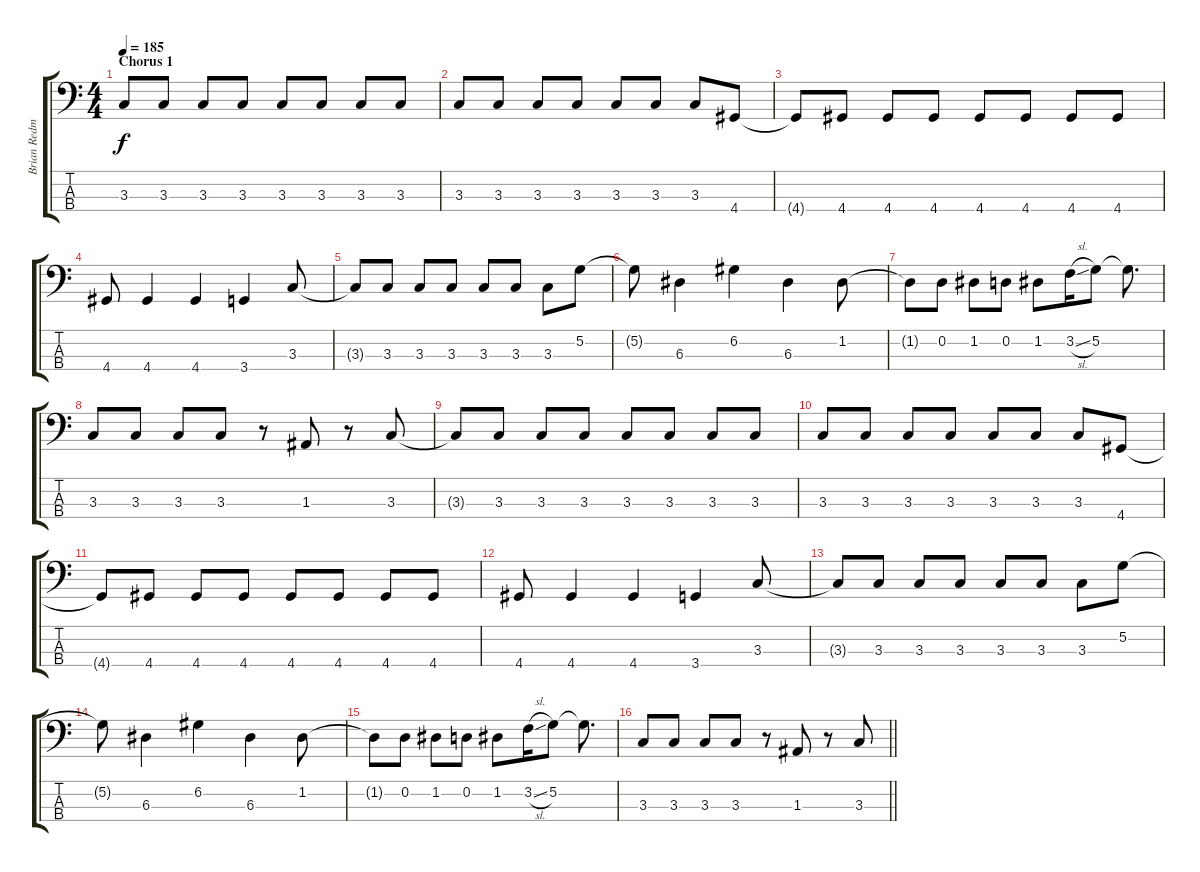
\track ("Brian Redman" "Brian Redm") {instrument electricbassfinger}
\staff {score tabs}
\tuning (G2 D2 A1 E1) {hide}
\ts (4 4)
\section ("" "Chorus 1")
\tempo 185
\clef f4
\ks c
3.3{t}.8{dy f} 3.3.8 3.3.8 3.3.8 3.3.8 3.3.8 3.3.8 3.3.8 |
3.3.8 3.3.8 3.3.8 3.3.8 3.3.8 3.3.8 3.3.8 4.4.8 |
4.4{t}.8 4.4.8 4.4.8 4.4.8 4.4.8 4.4.8 4.4.8 4.4.8 |
4.4.8 4.4.4 4.4.4 3.4.4 3.3.8 |
3.3{t}.8 3.3.8 3.3.8 3.3.8 3.3.8 3.3.8 3.3.8 5.2.8 |
5.2{t}.8 6.3.4 6.2.4 6.3.4 1.2.8 |
1.2{t}.8 0.2.8 1.2.8 0.2.8 1.2.8 3.2{sl}.16 5.2.8 5.2{t}.8{d} |
3.3.8 3.3.8 3.3.8 3.3.8 r.8 1.3.8 r.8 3.3.8 |
3.3{t}.8 3.3.8 3.3.8 3.3.8 3.3.8 3.3.8 3.3.8 3.3.8 |
3.3.8 3.3.8 3.3.8 3.3.8 3.3.8 3.3.8 3.3.8 4.4.8 |
4.4{t}.8 4.4.8 4.4.8 4.4.8 4.4.8 4.4.8 4.4.8 4.4.8 |
4.4.8 4.4.4 4.4.4 3.4.4 3.3.8 |
3.3{t}.8 3.3.8 3.3.8 3.3.8 3.3.8 3.3.8 3.3.8 5.2.8 |
5.2{t}.8 6.3.4 6.2.4 6.3.4 1.2.8 |
1.2{t}.8 0.2.8 1.2.8 0.2.8 1.2.8 3.2{sl}.16 5.2.8 5.2{t}.8{d} |
\barLineRight lightlight
3.3.8 3.3.8 3.3.8 3.3.8 r.8 1.3.8 r.8 3.3.8
